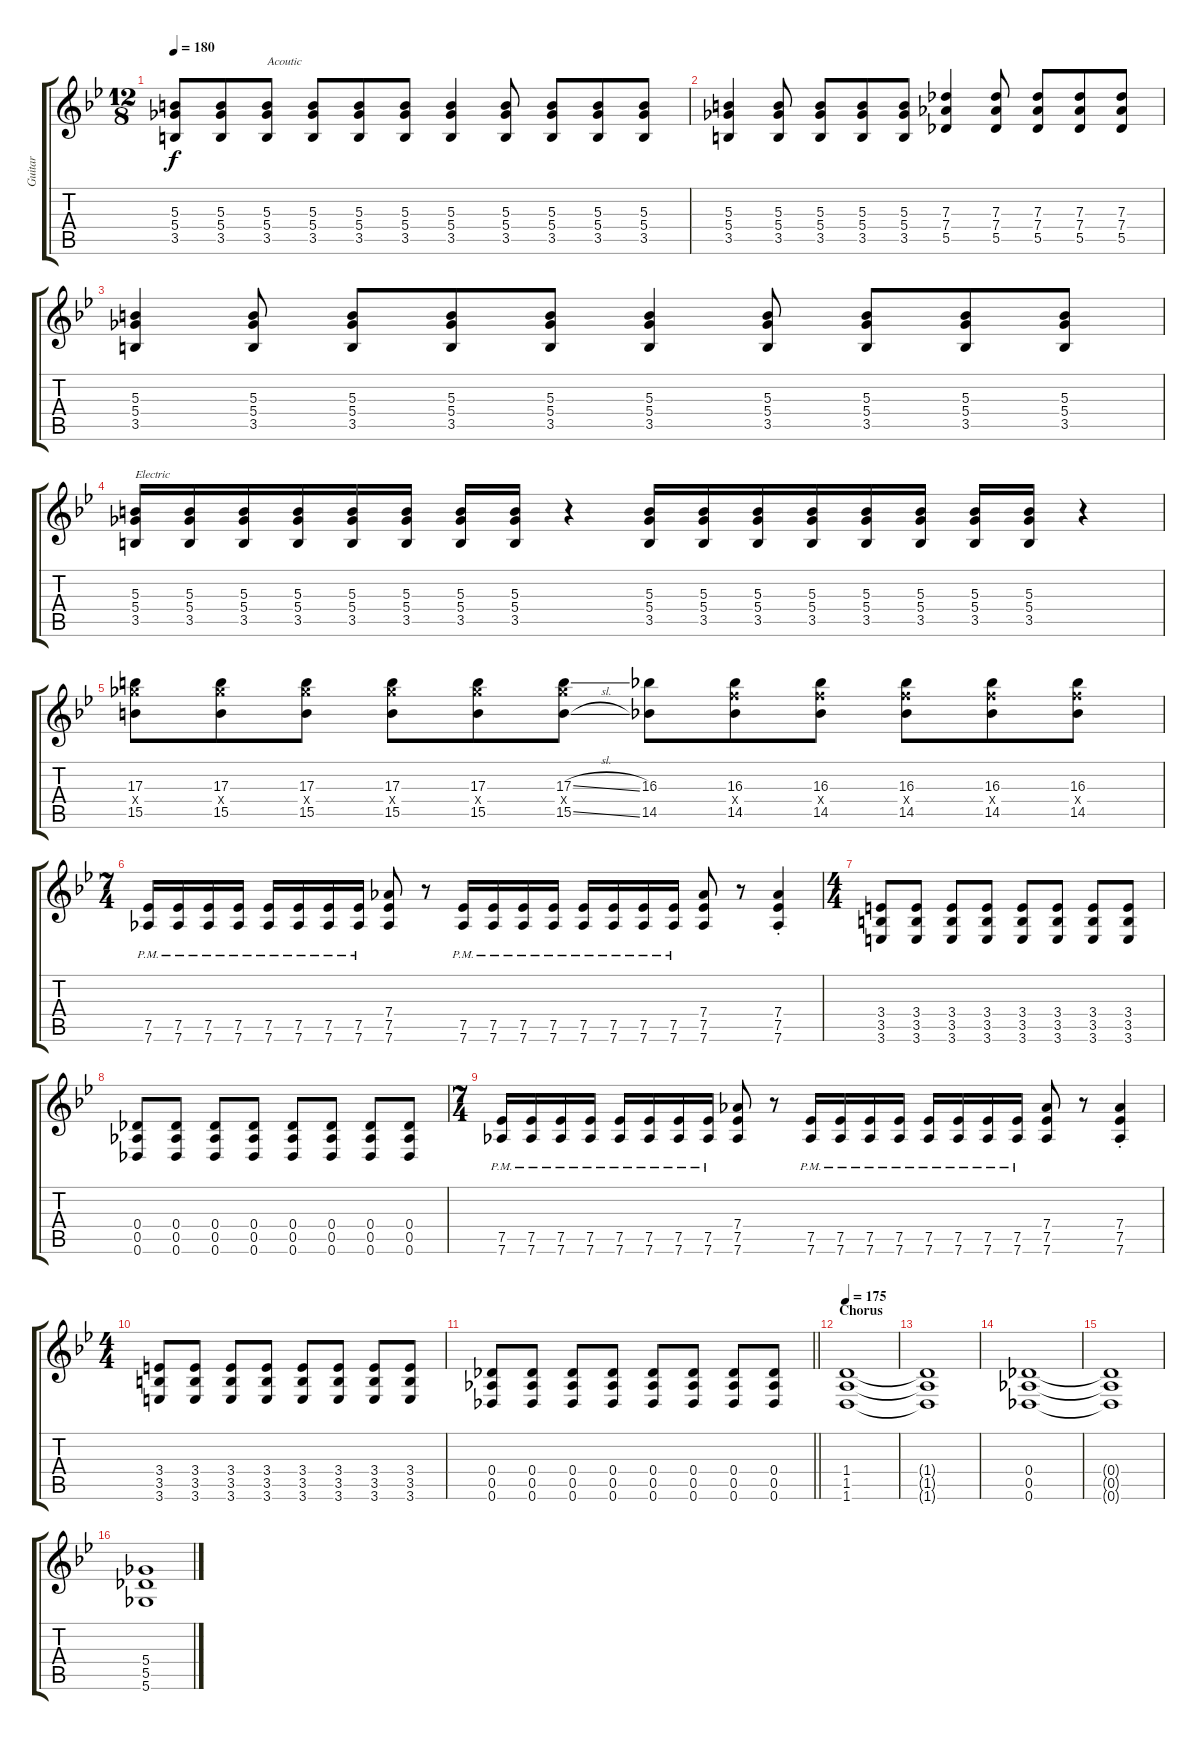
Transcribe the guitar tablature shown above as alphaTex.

\track ("Guitar" "Guitar") {instrument distortionguitar}
\staff {score tabs}
\tuning (Eb4 Bb3 Gb3 Db3 Ab2 Db2) {hide}
\ts (12 8)
\tempo 180
\clef g2
\ks bb
(5.3 5.4 3.5).8{dy f} (5.3 5.4 3.5).8 (5.3 5.4 3.5).8{txt "Acoutic" volume 10 instrument acousticguitarsteel} (5.3 5.4 3.5).8 (5.3 5.4 3.5).8 (5.3 5.4 3.5).8 (5.3 5.4 3.5).4 (5.3 5.4 3.5).8 (5.3 5.4 3.5).8 (5.3 5.4 3.5).8 (5.3 5.4 3.5).8 |
(5.3 5.4 3.5).4 (5.3 5.4 3.5).8 (5.3 5.4 3.5).8 (5.3 5.4 3.5).8 (5.3 5.4 3.5).8 (7.3 7.4 5.5).4 (7.3 7.4 5.5).8 (7.3 7.4 5.5).8 (7.3 7.4 5.5).8 (7.3 7.4 5.5).8 |
(5.3 5.4 3.5).4 (5.3 5.4 3.5).8 (5.3 5.4 3.5).8 (5.3 5.4 3.5).8 (5.3 5.4 3.5).8 (5.3 5.4 3.5).4 (5.3 5.4 3.5).8 (5.3 5.4 3.5).8 (5.3 5.4 3.5).8 (5.3 5.4 3.5).8 |
(5.3 5.4 3.5).16{txt "Electric" volume 14 instrument distortionguitar} (5.3 5.4 3.5).16 (5.3 5.4 3.5).16 (5.3 5.4 3.5).16 (5.3 5.4 3.5).16 (5.3 5.4 3.5).16 (5.3 5.4 3.5).16 (5.3 5.4 3.5).16 r.4 (5.3 5.4 3.5).16{instrument distortionguitar} (5.3 5.4 3.5).16 (5.3 5.4 3.5).16 (5.3 5.4 3.5).16 (5.3 5.4 3.5).16 (5.3 5.4 3.5).16 (5.3 5.4 3.5).16 (5.3 5.4 3.5).16 r.4 |
(17.3 17.4{x} 15.5).8{volume 13} (17.3 17.4{x} 15.5).8 (17.3 17.4{x} 15.5).8 (17.3 17.4{x} 15.5).8 (17.3 17.4{x} 15.5).8 (17.3{sl} 17.4{x} 15.5{sl}).8 (16.3 14.5).8 (16.3 16.4{x} 14.5).8 (16.3 16.4{x} 14.5).8 (16.3 16.4{x} 14.5).8 (16.3 16.4{x} 14.5).8 (16.3 16.4{x} 14.5).8 |
\ts (7 4)
(7.5{pm} 7.6{pm}).16 (7.5{pm} 7.6{pm}).16 (7.5{pm} 7.6{pm}).16 (7.5{pm} 7.6{pm}).16 (7.5{pm} 7.6{pm}).16 (7.5{pm} 7.6{pm}).16 (7.5{pm} 7.6{pm}).16 (7.5{pm} 7.6{pm}).16 (7.4 7.5 7.6).8 r.8 (7.5{pm} 7.6{pm}).16 (7.5{pm} 7.6{pm}).16 (7.5{pm} 7.6{pm}).16 (7.5{pm} 7.6{pm}).16 (7.5{pm} 7.6{pm}).16 (7.5{pm} 7.6{pm}).16 (7.5{pm} 7.6{pm}).16 (7.5{pm} 7.6{pm}).16 (7.4 7.5 7.6).8 r.8 (7.4{st} 7.5{st} 7.6{st}).4 |
\ts (4 4)
(3.4 3.5 3.6).8 (3.4 3.5 3.6).8 (3.4 3.5 3.6).8 (3.4 3.5 3.6).8 (3.4 3.5 3.6).8 (3.4 3.5 3.6).8 (3.4 3.5 3.6).8 (3.4 3.5 3.6).8 |
(0.4 0.5 0.6).8 (0.4 0.5 0.6).8 (0.4 0.5 0.6).8 (0.4 0.5 0.6).8 (0.4 0.5 0.6).8 (0.4 0.5 0.6).8 (0.4 0.5 0.6).8 (0.4 0.5 0.6).8 |
\ts (7 4)
(7.5{pm} 7.6{pm}).16 (7.5{pm} 7.6{pm}).16 (7.5{pm} 7.6{pm}).16 (7.5{pm} 7.6{pm}).16 (7.5{pm} 7.6{pm}).16 (7.5{pm} 7.6{pm}).16 (7.5{pm} 7.6{pm}).16 (7.5{pm} 7.6{pm}).16 (7.4 7.5 7.6).8 r.8 (7.5{pm} 7.6{pm}).16 (7.5{pm} 7.6{pm}).16 (7.5{pm} 7.6{pm}).16 (7.5{pm} 7.6{pm}).16 (7.5{pm} 7.6{pm}).16 (7.5{pm} 7.6{pm}).16 (7.5{pm} 7.6{pm}).16 (7.5{pm} 7.6{pm}).16 (7.4 7.5 7.6).8 r.8 (7.4{st} 7.5{st} 7.6{st}).4 |
\ts (4 4)
(3.4 3.5 3.6).8 (3.4 3.5 3.6).8 (3.4 3.5 3.6).8 (3.4 3.5 3.6).8 (3.4 3.5 3.6).8 (3.4 3.5 3.6).8 (3.4 3.5 3.6).8 (3.4 3.5 3.6).8 |
\barLineRight lightlight
(0.4 0.5 0.6).8 (0.4 0.5 0.6).8 (0.4 0.5 0.6).8 (0.4 0.5 0.6).8 (0.4 0.5 0.6).8 (0.4 0.5 0.6).8 (0.4 0.5 0.6).8 (0.4 0.5 0.6).8 |
\section ("" "Chorus")
\tempo 175
(1.4 1.5 1.6).1 |
(1.4{t} 1.5{t} 1.6{t}).1 |
(0.4 0.5 0.6).1 |
(0.4{t} 0.5{t} 0.6{t}).1 |
(5.4 5.5 5.6).1
